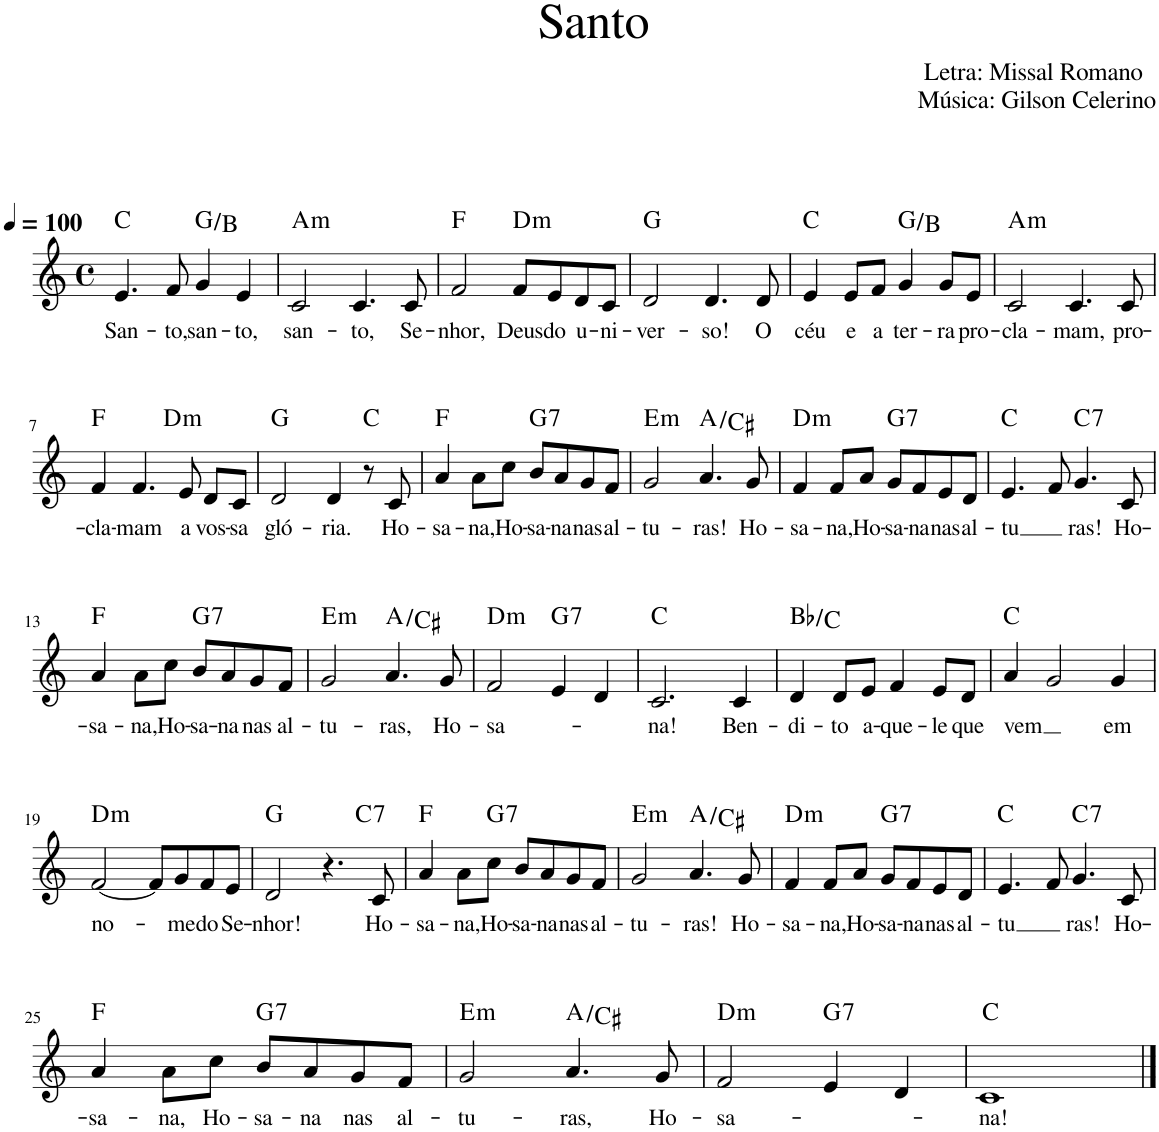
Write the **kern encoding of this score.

**kern	**text	**harte
*part1	*part1	*part1
*staff1	*staff1	*
*I"Voz	*	*
*I'Vo.	*	*
*clefG2	*	*
*k[]	*	*
*M4/4	*	*
*met(c)	*	*
*MM100	*	*
=1	=1	=1
!	!LO:LY:b	!
4.e/	San-	C:maj
!	!LO:LY:b	!
8f/	-to,	.
!	!LO:LY:b	!
4g/	san-	G:maj/3
!	!LO:LY:b	!
4e/	-to,	.
=2	=2	=2
!	!LO:LY:b	!LO:H:kt=m
2c/	san-	A:min
!	!LO:LY:b	!
4.c/	-to,	.
!	!LO:LY:b	!
8c/	Se-	.
=3	=3	=3
!	!LO:LY:b	!
2f/	-nhor,	F:maj
!	!LO:LY:b	!LO:H:kt=m
8f/L	Deus	D:min
!	!LO:LY:b	!
8e/	do	.
!	!LO:LY:b	!
8d/	u-	.
!	!LO:LY:b	!
8c/J	-ni-	.
=4	=4	=4
!	!LO:LY:b	!
2d/	-ver-	G:maj
!	!LO:LY:b	!
4.d/	-so!	.
!	!LO:LY:b	!
8d/	O	.
=5	=5	=5
!	!LO:LY:b	!
4e/	céu	C:maj
!	!LO:LY:b	!
8e/L	e	.
!	!LO:LY:b	!
8f/J	a	.
!	!LO:LY:b	!
4g/	ter-	G:maj/3
!	!LO:LY:b	!
8g/L	-ra	.
!	!LO:LY:b	!
8e/J	pro-	.
=6	=6	=6
!	!LO:LY:b	!LO:H:kt=m
2c/	-cla-	A:min
!	!LO:LY:b	!
4.c/	-mam,	.
!	!LO:LY:b	!
8c/	pro-	.
!!LO:LB:g=z
=7	=7	=7
!	!LO:LY:b	!
*^	*	*
4f/	2ryy	-cla-	F:maj
!	!	!LO:LY:b	!
4.f/	.	-mam	.
!	!	!	!LO:H:kt=m
.	2ryy	.	D:min
!	!	!LO:LY:b	!
8e/	.	a	.
!	!	!LO:LY:b	!
8d/L	.	vos-	.
!	!	!LO:LY:b	!
8c/J	.	-sa	.
=8	=8	=8	=8
!	!	!LO:LY:b	!
*v	*v	*	*
2d/	gló-	G:maj
!	!LO:LY:b	!
4d/	-ria.	.
8r	.	C:maj
!	!LO:LY:b	!
8c/	Ho-	.
=9	=9	=9
!	!LO:LY:b	!
4a/	-sa-	F:maj
!	!LO:LY:b	!
8a\L	-na,	.
!	!LO:LY:b	!
8cc\J	Ho-	.
!	!LO:LY:b	!LO:H:kt=7
8b/L	-sa-	G:7
!	!LO:LY:b	!
8a/	-na	.
!	!LO:LY:b	!
8g/	nas	.
!	!LO:LY:b	!
8f/J	al-	.
=10	=10	=10
!	!LO:LY:b	!LO:H:kt=m
2g/	-tu-	E:min
!	!LO:LY:b	!
4.a/	-ras!	A:maj/3
!	!LO:LY:b	!
8g/	Ho-	.
=11	=11	=11
!	!LO:LY:b	!LO:H:kt=m
4f/	-sa-	D:min
!	!LO:LY:b	!
8f/L	-na,	.
!	!LO:LY:b	!
8a/J	Ho-	.
!	!LO:LY:b	!LO:H:kt=7
8g/L	-sa-	G:7
!	!LO:LY:b	!
8f/	-na	.
!	!LO:LY:b	!
8e/	nas	.
!	!LO:LY:b	!
8d/J	al-	.
=12	=12	=12
!	!LO:LY:b	!
4.e/	-tu	C:maj
8f/	.	.
!	!LO:LY:b	!LO:H:kt=7
4.g/	ras!	C:7
!	!LO:LY:b	!
8c/	Ho-	.
!!LO:LB:g=z
=13	=13	=13
!	!LO:LY:b	!
4a/	-sa-	F:maj
!	!LO:LY:b	!
8a\L	-na,	.
!	!LO:LY:b	!
8cc\J	Ho-	.
!	!LO:LY:b	!LO:H:kt=7
8b/L	-sa-	G:7
!	!LO:LY:b	!
8a/	-na	.
!	!LO:LY:b	!
8g/	nas	.
!	!LO:LY:b	!
8f/J	al-	.
=14	=14	=14
!	!LO:LY:b	!LO:H:kt=m
2g/	-tu-	E:min
!	!LO:LY:b	!
4.a/	-ras,	A:maj/3
!	!LO:LY:b	!
8g/	Ho-	.
=15	=15	=15
!	!LO:LY:b	!LO:H:kt=m
2f/	-sa-	D:min
!	!	!LO:H:kt=7
4e/	.	G:7
4d/	.	.
=16	=16	=16
!	!LO:LY:b	!
2.c/	-na!	C:maj
!	!LO:LY:b	!
4c/	Ben-	.
=17	=17	=17
!	!LO:LY:b	!
4d/	-di-	Bb:maj/2
!	!LO:LY:b	!
8d/L	-to	.
!	!LO:LY:b	!
8e/J	a-	.
!	!LO:LY:b	!
4f/	-que-	.
!	!LO:LY:b	!
8e/L	-le	.
!	!LO:LY:b	!
8d/J	que	.
=18	=18	=18
!	!LO:LY:b	!
4a/	vem	C:maj
2g/	.	.
!	!LO:LY:b	!
4g/	em	.
!!LO:LB:g=z
=19	=19	=19
!	!LO:LY:b	!LO:H:kt=m
[2f/	no-	D:min
8f/L]	.	.
!	!LO:LY:b	!
8g/	-me	.
!	!LO:LY:b	!
8f/	do	.
!	!LO:LY:b	!
8e/J	Se-	.
=20	=20	=20
!	!LO:LY:b	!
*^	*	*
2d/	2.ryy	-nhor!	G:maj
4.r	.	.	.
!	!	!	!LO:H:kt=7
.	4ryy	.	C:7
!	!	!LO:LY:b	!
8c/	.	Ho-	.
=21	=21	=21	=21
!	!	!LO:LY:b	!
*v	*v	*	*
4a/	-sa-	F:maj
!	!LO:LY:b	!
8a\L	-na,	.
!	!LO:LY:b	!LO:H:kt=7
8cc\J	Ho-	G:7
!	!LO:LY:b	!
8b/L	-sa-	.
!	!LO:LY:b	!
8a/	-na	.
!	!LO:LY:b	!
8g/	nas	.
!	!LO:LY:b	!
8f/J	al-	.
=22	=22	=22
!	!LO:LY:b	!LO:H:kt=m
2g/	-tu-	E:min
!	!LO:LY:b	!
4.a/	-ras!	A:maj/3
!	!LO:LY:b	!
8g/	Ho-	.
=23	=23	=23
!	!LO:LY:b	!LO:H:kt=m
4f/	-sa-	D:min
!	!LO:LY:b	!
8f/L	-na,	.
!	!LO:LY:b	!
8a/J	Ho-	.
!	!LO:LY:b	!LO:H:kt=7
8g/L	-sa-	G:7
!	!LO:LY:b	!
8f/	-na	.
!	!LO:LY:b	!
8e/	nas	.
!	!LO:LY:b	!
8d/J	al-	.
=24	=24	=24
!	!LO:LY:b	!
4.e/	-tu	C:maj
8f/	.	.
!	!LO:LY:b	!LO:H:kt=7
4.g/	ras!	C:7
!	!LO:LY:b	!
8c/	Ho-	.
!!LO:LB:g=z
=25	=25	=25
!	!LO:LY:b	!
4a/	-sa-	F:maj
!	!LO:LY:b	!
8a\L	-na,	.
!	!LO:LY:b	!
8cc\J	Ho-	.
!	!LO:LY:b	!LO:H:kt=7
8b/L	-sa-	G:7
!	!LO:LY:b	!
8a/	-na	.
!	!LO:LY:b	!
8g/	nas	.
!	!LO:LY:b	!
8f/J	al-	.
=26	=26	=26
!	!LO:LY:b	!LO:H:kt=m
2g/	-tu-	E:min
!	!LO:LY:b	!
4.a/	-ras,	A:maj/3
!	!LO:LY:b	!
8g/	Ho-	.
=27	=27	=27
!	!LO:LY:b	!LO:H:kt=m
2f/	-sa-	D:min
!	!	!LO:H:kt=7
4e/	.	G:7
4d/	.	.
=28	=28	=28
!	!LO:LY:b	!
1c	-na!	C:maj
==	==	==
*-	*-	*-
